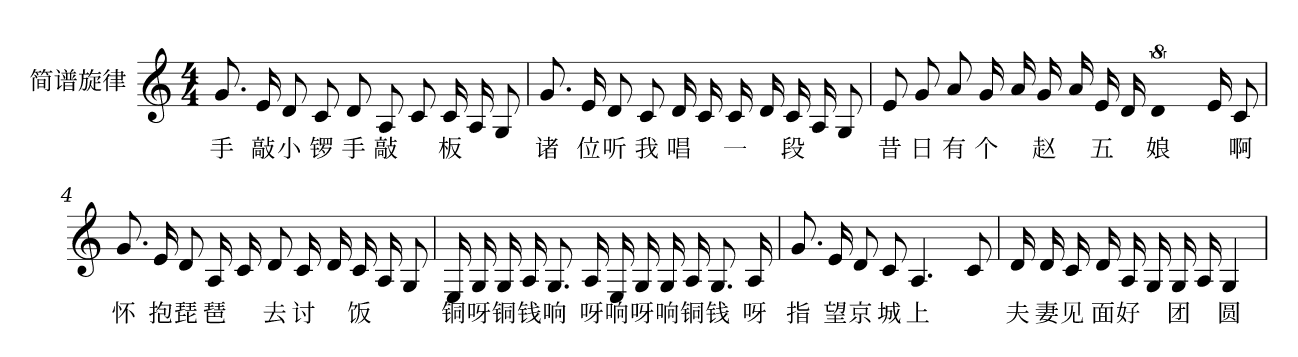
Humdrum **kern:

**kern	**text
*part1	*part1
*staff1	*staff1
*I"简谱旋律	*
*k[]	*
*M4/4	*
=1	=1
8.g	手
16e	敲
8d	小
8c	锣
8d	手
8A	敲
8c	.
16c	板
16A	.
8G	.
=2	=2
8.g	诸
16e	位
8d	听
8c	我
16d	唱
16c	.
16c	一
16d	.
16c	段
16A	.
8G	.
=3	=3
8e	昔
8g	日
8a	有
16g	个
16a	.
16g	赵
16a	.
16e	五
16d	.
!LO:N:vis=4	!
16%5d	娘
16e	.
8c	啊
=4	=4
8.g	怀
16e	抱
8d	琵
16A	琶
16c	.
8d	去
16c	讨
16d	.
16c	饭
16A	.
8G	.
=5	=5
16E	铜
16G	呀
16G	铜
16A	钱
8.G	响
16A	呀
16E	响
16G	呀
16G	响
16A	铜
8.G	钱
16A	呀
=6	=6
8.g	指
16e	望
8d	京
8c	城
4.A	上
8c	.
=7	=7
16d	夫
16d	妻
16c	见
16d	面
16A	好
16G	.
16G	团
16A	.
4G	圆
=	=
*-	*-
